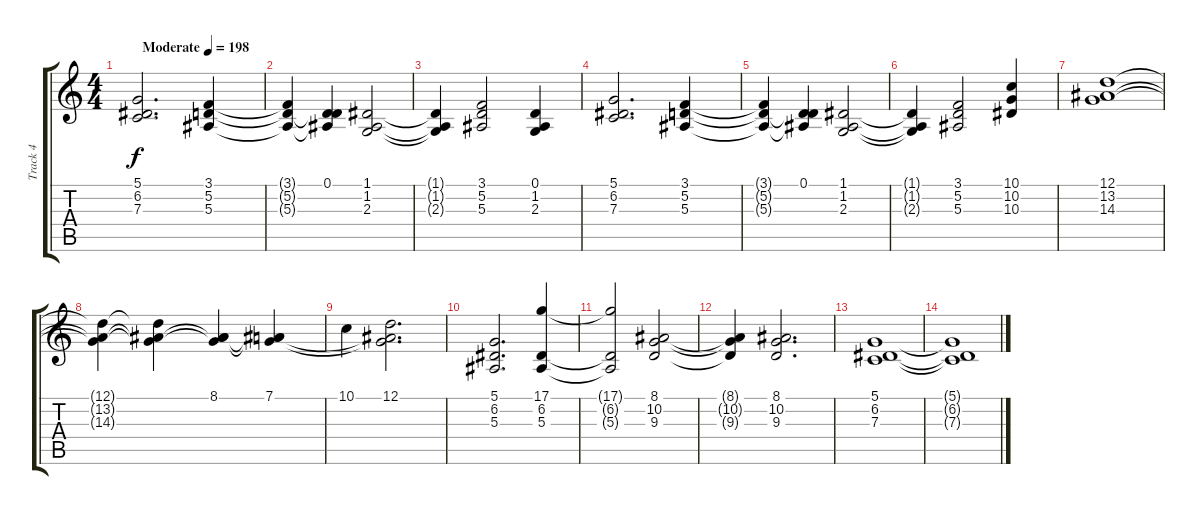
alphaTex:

\track ("Track 4" "Track 4") {instrument choiraahs}
\staff {score tabs}
\tuning (D4 A3 F3 C3 G2 C2) {hide}
\ts (4 4)
\tempo (198 "Moderate")
\clef g2
\ks c
(5.1 6.2 7.3).2{d dy f instrument choiraahs} (3.1 5.2 5.3).4 |
(3.1{t} 5.2{t} 5.3{t}).4 (0.1 5.2{t} 5.3{t}).4 (1.1 1.2 2.3).2 |
(1.1{t} 1.2{t} 2.3{t}).4 (3.1 5.2 5.3).2 (0.1 1.2 2.3).4 |
(5.1 6.2 7.3).2{d} (3.1 5.2 5.3).4 |
(3.1{t} 5.2{t} 5.3{t}).4 (0.1 5.2{t} 5.3{t}).4 (1.1 1.2 2.3).2 |
(1.1{t} 1.2{t} 2.3{t}).4 (3.1 5.2 5.3).2 (10.1 10.2 10.3).4 |
(12.1 13.2 14.3).1 |
(12.1{t} 13.2{t} 14.3{t}).4 (12.1{t} 13.2{t} 14.3{t}).4 (8.1 13.2{t} 14.3{t}).4 (7.1 13.2{t} 14.3{t}).4 |
10.1.4 (12.1 13.2{t} 14.3{t}).2{d} |
(5.1 6.2 5.3).2{d} (17.1 6.2 5.3).4 |
(17.1{t} 6.2{t} 5.3{t}).2 (8.1 10.2 9.3).2 |
(8.1{t} 10.2{t} 9.3{t}).4 (8.1 10.2 9.3).2{d} |
(5.1 6.2 7.3).1{volume 0} |
(5.1{t} 6.2{t} 7.3{t}).1
